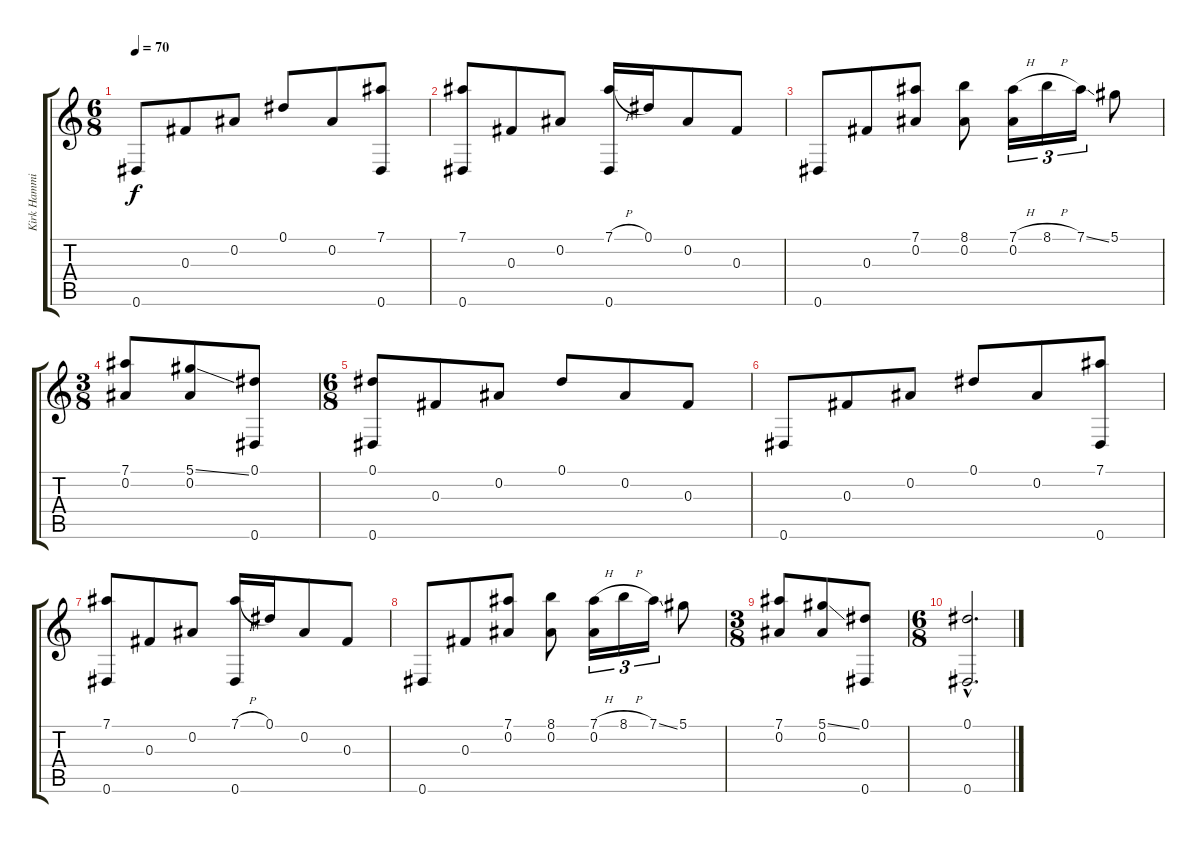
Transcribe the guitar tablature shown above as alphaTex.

\track ("Kirk Hammit" "Kirk Hammi") {instrument electricguitarclean}
\staff {score tabs}
\tuning (Eb4 Bb3 Gb3 Db3 Ab2 Eb2) {hide}
\ts (6 8)
\tempo 70
\clef g2
\ks c
0.6.8{dy f} 0.3.8 0.2.8 0.1.8 0.2.8 (7.1 0.6).8 |
(7.1 0.6).8 0.3.8 0.2.8 (7.1{h} 0.6).16 0.1.16 0.2.8 0.3.8 |
0.6.8 0.3.8 (7.1 0.2).8 (8.1 0.2).8 (7.1{h} 0.2).16{tu (3 2)} 8.1{h}.16{tu (3 2)} 7.1{ss}.16{tu (3 2)} 5.1.8 |
\ts (3 8)
(7.1 0.2).8 (5.1{ss} 0.2).8 (0.1 0.6).8 |
\ts (6 8)
(0.1 0.6).8 0.3.8 0.2.8 0.1.8 0.2.8 0.3.8 |
0.6.8 0.3.8 0.2.8 0.1.8 0.2.8 (7.1 0.6).8 |
(7.1 0.6).8 0.3.8 0.2.8 (7.1{h} 0.6).16 0.1.16 0.2.8 0.3.8 |
0.6.8 0.3.8 (7.1 0.2).8 (8.1 0.2).8 (7.1{h} 0.2).16{tu (3 2)} 8.1{h}.16{tu (3 2)} 7.1{ss}.16{tu (3 2)} 5.1.8 |
\ts (3 8)
(7.1 0.2).8 (5.1{ss} 0.2).8 (0.1 0.6).8 |
\ts (6 8)
(0.1{hac} 0.6{hac}).2{d}
